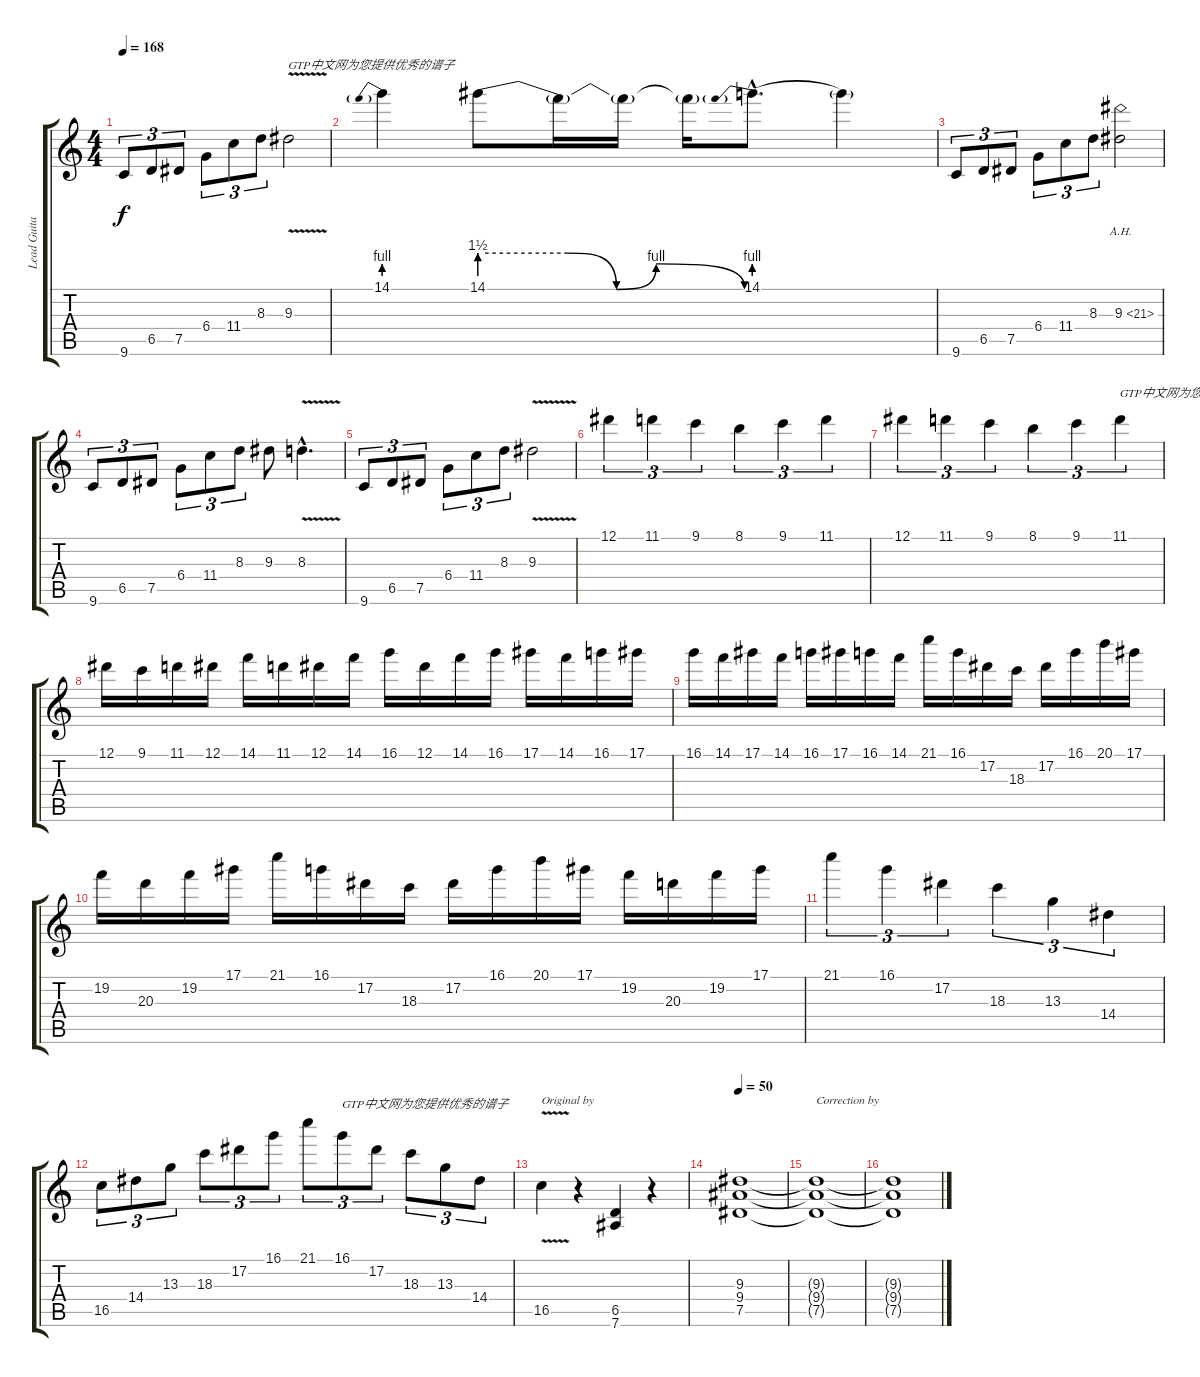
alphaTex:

\track ("Lead Guitar" "Lead Guita") {instrument distortionguitar}
\staff {score tabs}
\tuning (Eb4 Bb3 Gb3 Db3 Ab2 Eb2) {hide}
\ts (4 4)
\tempo 168
\clef g2
\ks c
9.6.8{tu (3 2) dy f} 6.5.8{tu (3 2)} 7.5.8{tu (3 2)} 6.4.8{tu (3 2)} 11.4.8{tu (3 2)} 8.3.8{tu (3 2)} 9.3{v}.2{txt "GTP中文网为您提供优秀的谱子"} |
14.1{be (prebend 0 4 60 4)}.4 14.1{be (custom 0 6 20 6 31 0 40 4 60 0)}.8 14.1{t}.16 14.1{t}.16 14.1{t}.16 14.1{be (prebend 0 4 60 4) hac}.8{d} 14.1{t}.4 |
9.6.8{tu (3 2)} 6.5.8{tu (3 2)} 7.5.8{tu (3 2)} 6.4.8{tu (3 2)} 11.4.8{tu (3 2)} 8.3.8{tu (3 2)} 9.3{ah 12}.2 |
9.6.8{tu (3 2)} 6.5.8{tu (3 2)} 7.5.8{tu (3 2)} 6.4.8{tu (3 2)} 11.4.8{tu (3 2)} 8.3.8{tu (3 2)} 9.3.8 8.3{v hac}.4{d} |
9.6.8{tu (3 2)} 6.5.8{tu (3 2)} 7.5.8{tu (3 2)} 6.4.8{tu (3 2)} 11.4.8{tu (3 2)} 8.3.8{tu (3 2)} 9.3{v}.2 |
12.1.4{tu (3 2)} 11.1.4{tu (3 2)} 9.1.4{tu (3 2)} 8.1.4{tu (3 2)} 9.1.4{tu (3 2)} 11.1.4{tu (3 2)} |
12.1.4{tu (3 2)} 11.1.4{tu (3 2)} 9.1.4{tu (3 2)} 8.1.4{tu (3 2)} 9.1.4{tu (3 2)} 11.1.4{tu (3 2) txt "GTP中文网为您提供优秀的谱子"} |
12.1.16 9.1.16 11.1.16 12.1.16 14.1.16 11.1.16 12.1.16 14.1.16 16.1.16 12.1.16 14.1.16 16.1.16 17.1.16 14.1.16 16.1.16 17.1.16 |
16.1.16 14.1.16 17.1.16 14.1.16 16.1.16 17.1.16 16.1.16 14.1.16 21.1.16 16.1.16 17.2.16 18.3.16 17.2.16 16.1.16 20.1.16 17.1.16 |
19.2.16 20.3.16 19.2.16 17.1.16 21.1.16 16.1.16 17.2.16 18.3.16 17.2.16 16.1.16 20.1.16 17.1.16 19.2.16 20.3.16 19.2.16 17.1.16 |
21.1.4{tu (3 2)} 16.1.4{tu (3 2)} 17.2.4{tu (3 2)} 18.3.4{tu (3 2)} 13.3.4{tu (3 2)} 14.4.4{tu (3 2)} |
16.5.8{tu (3 2)} 14.4.8{tu (3 2)} 13.3.8{tu (3 2)} 18.3.8{tu (3 2)} 17.2.8{tu (3 2)} 16.1.8{tu (3 2)} 21.1.8{tu (3 2)} 16.1.8{tu (3 2) txt "GTP中文网为您提供优秀的谱子"} 17.2.8{tu (3 2)} 18.3.8{tu (3 2)} 13.3.8{tu (3 2)} 14.4.8{tu (3 2)} |
16.5{v}.4{txt "Original by"} r.4 (6.5 7.6).4 r.4 |
\tempo 50
(9.3 9.4 7.5).1 |
(9.3{t} 9.4{t} 7.5{t}).1{txt "Correction by"} |
(9.3{t} 9.4{t} 7.5{t}).1
